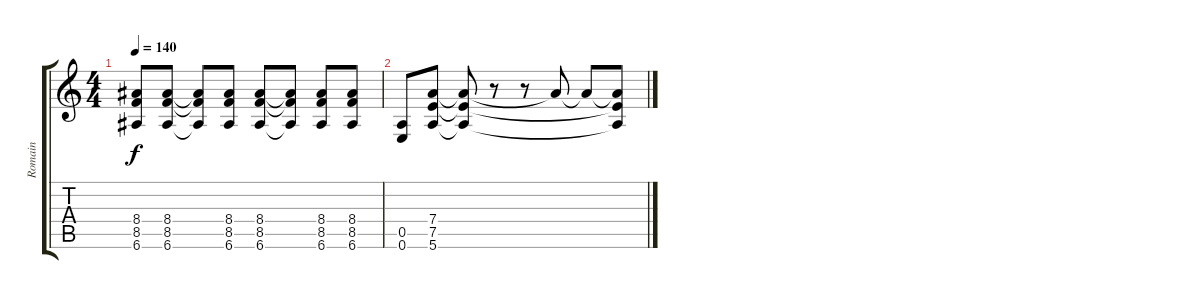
\track ("Romain" "Romain") {instrument distortionguitar}
\staff {score tabs}
\tuning (E4 B3 G3 D3 A2 E2) {hide}
\ts (4 4)
\tempo 140
\clef g2
\ks c
(8.4 8.5 6.6).8{dy f} (8.4 8.5 6.6).8 (8.4{t} 8.5{t} 6.6{t}).8 (8.4 8.5 6.6).8 (8.4 8.5 6.6).8 (8.4{t} 8.5{t} 6.6{t}).8 (8.4 8.5 6.6).8 (8.4 8.5 6.6).8 |
(0.5 0.6).8 (7.4 7.5 5.6).8 (7.4{t} 7.5{t} 5.6{t}).8 r.8 r.8 7.4{t}.8 7.4{t}.8 (7.4{t} 7.5{t} 5.6{t}).8
